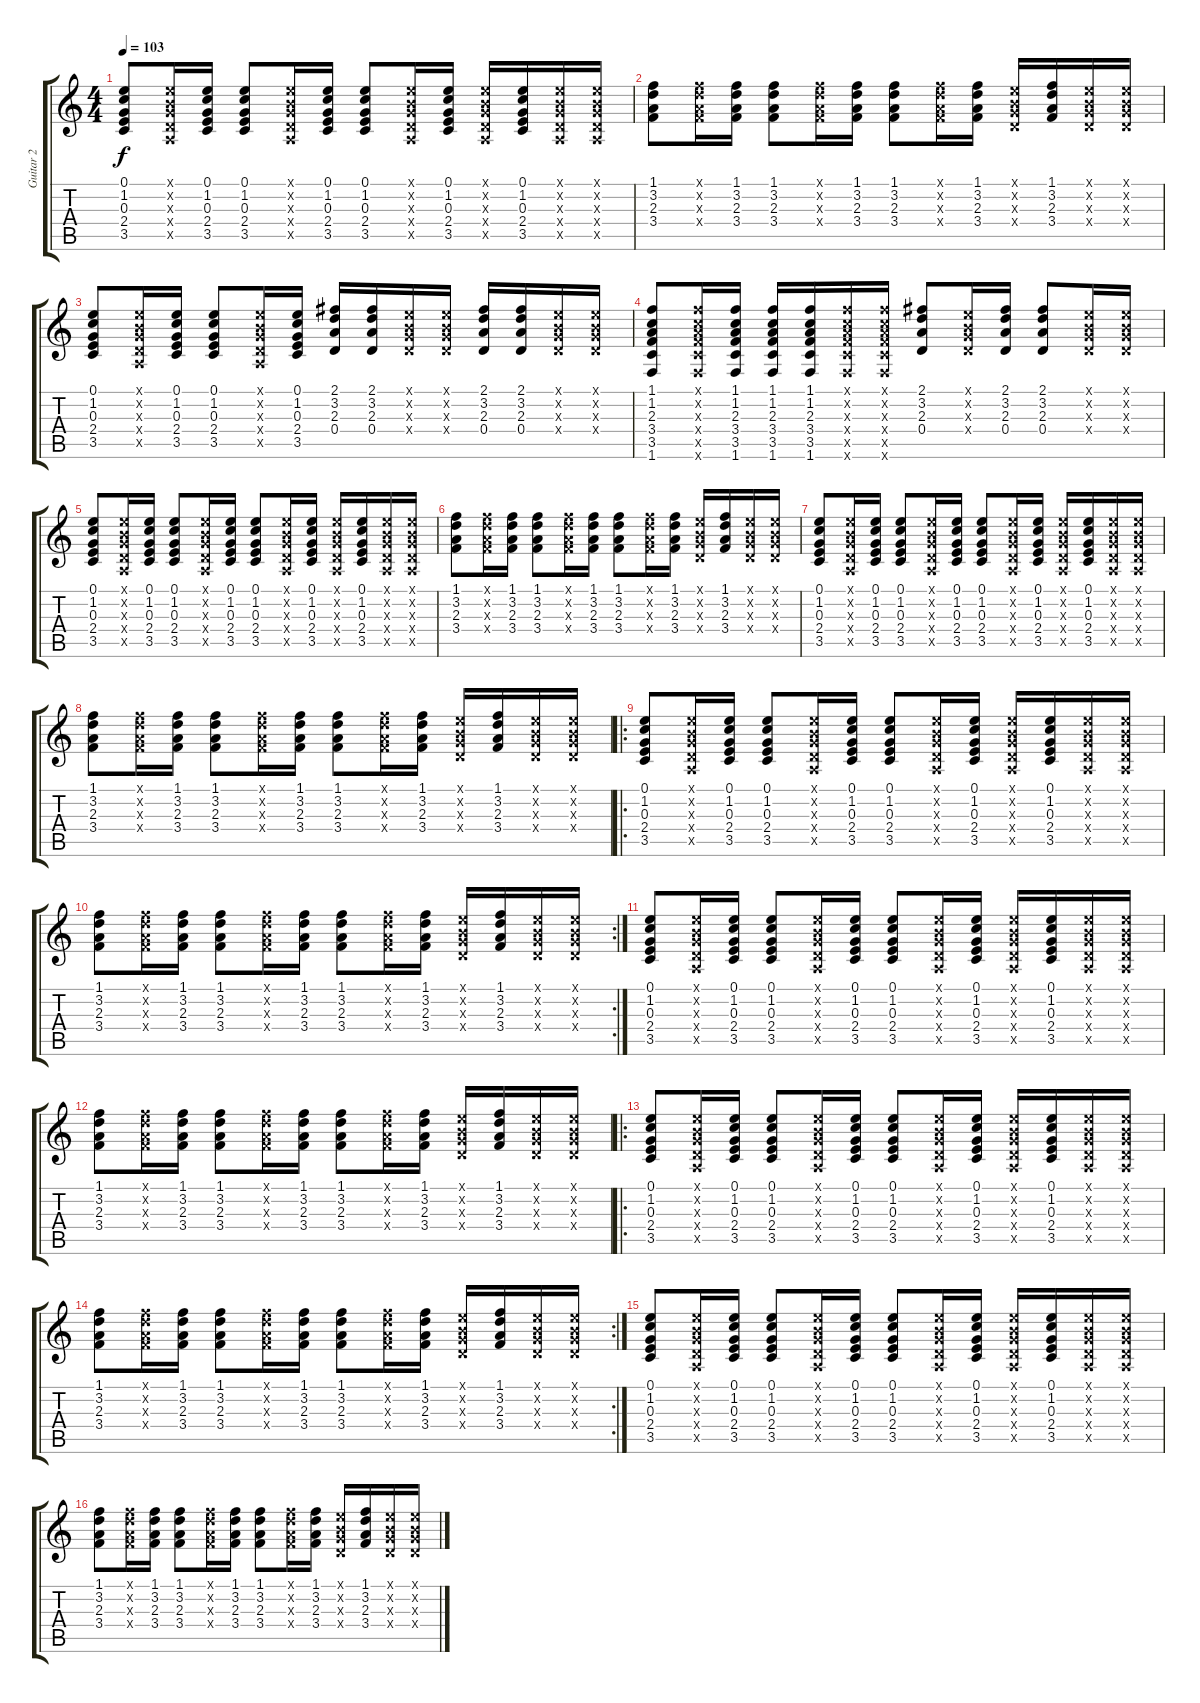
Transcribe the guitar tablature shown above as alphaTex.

\track ("Guitar 2" "Guitar 2") {instrument acousticguitarsteel}
\staff {score tabs}
\tuning (E4 B3 G3 D3 A2 E2) {hide}
\ts (4 4)
\tempo 103
\clef g2
\ks c
(0.1 1.2 0.3 2.4 3.5).8{dy f} (0.1{x} 0.2{x} 0.3{x} 0.4{x} 0.5{x}).16 (0.1 1.2 0.3 2.4 3.5).16 (0.1 1.2 0.3 2.4 3.5).8 (0.1{x} 0.2{x} 0.3{x} 0.4{x} 0.5{x}).16 (0.1 1.2 0.3 2.4 3.5).16 (0.1 1.2 0.3 2.4 3.5).8 (0.1{x} 0.2{x} 0.3{x} 0.4{x} 0.5{x}).16 (0.1 1.2 0.3 2.4 3.5).16 (0.1{x} 0.2{x} 0.3{x} 0.4{x} 0.5{x}).16 (0.1 1.2 0.3 2.4 3.5).16 (0.1{x} 0.2{x} 0.3{x} 0.4{x} 0.5{x}).16 (0.1{x} 0.2{x} 0.3{x} 0.4{x} 0.5{x}).16 |
(1.1 3.2 2.3 3.4).8 (1.1{x} 3.2{x} 2.3{x} 3.4{x}).16 (1.1 3.2 2.3 3.4).16 (1.1 3.2 2.3 3.4).8 (1.1{x} 3.2{x} 2.3{x} 3.4{x}).16 (1.1 3.2 2.3 3.4).16 (1.1 3.2 2.3 3.4).8 (1.1{x} 3.2{x} 2.3{x} 3.4{x}).16 (1.1 3.2 2.3 3.4).16 (0.1{x} 0.2{x} 0.3{x} 0.4{x}).16 (1.1 3.2 2.3 3.4).16 (0.1{x} 0.2{x} 0.3{x} 0.4{x}).16 (0.1{x} 0.2{x} 0.3{x} 0.4{x}).16 |
(0.1 1.2 0.3 2.4 3.5).8 (0.1{x} 0.2{x} 0.3{x} 0.4{x} 0.5{x}).16 (0.1 1.2 0.3 2.4 3.5).16 (0.1 1.2 0.3 2.4 3.5).8 (0.1{x} 0.2{x} 0.3{x} 0.4{x} 0.5{x}).16 (0.1 1.2 0.3 2.4 3.5).16 (2.1 3.2 2.3 0.4).16 (2.1 3.2 2.3 0.4).16 (0.1{x} 0.2{x} 0.3{x} 0.4{x}).16 (0.1{x} 0.2{x} 0.3{x} 0.4{x}).16 (2.1 3.2 2.3 0.4).16 (2.1 3.2 2.3 0.4).16 (0.1{x} 0.2{x} 0.3{x} 0.4{x}).16 (0.1{x} 0.2{x} 0.3{x} 0.4{x}).16 |
(1.1 1.2 2.3 3.4 3.5 1.6).8 (1.1{x} 1.2{x} 2.3{x} 3.4{x} 3.5{x} 1.6{x}).16 (1.1 1.2 2.3 3.4 3.5 1.6).16 (1.1 1.2 2.3 3.4 3.5 1.6).16 (1.1 1.2 2.3 3.4 3.5 1.6).16 (1.1{x} 1.2{x} 2.3{x} 3.4{x} 3.5{x} 1.6{x}).16 (1.1{x} 1.2{x} 2.3{x} 3.4{x} 3.5{x} 1.6{x}).16 (2.1 3.2 2.3 0.4).8 (0.1{x} 0.2{x} 0.3{x} 0.4{x}).16 (2.1 3.2 2.3 0.4).16 (2.1 3.2 2.3 0.4).8 (0.1{x} 0.2{x} 0.3{x} 0.4{x}).16 (0.1{x} 0.2{x} 0.3{x} 0.4{x}).16 |
(0.1 1.2 0.3 2.4 3.5).8 (0.1{x} 0.2{x} 0.3{x} 0.4{x} 0.5{x}).16 (0.1 1.2 0.3 2.4 3.5).16 (0.1 1.2 0.3 2.4 3.5).8 (0.1{x} 0.2{x} 0.3{x} 0.4{x} 0.5{x}).16 (0.1 1.2 0.3 2.4 3.5).16 (0.1 1.2 0.3 2.4 3.5).8 (0.1{x} 0.2{x} 0.3{x} 0.4{x} 0.5{x}).16 (0.1 1.2 0.3 2.4 3.5).16 (0.1{x} 0.2{x} 0.3{x} 0.4{x} 0.5{x}).16 (0.1 1.2 0.3 2.4 3.5).16 (0.1{x} 0.2{x} 0.3{x} 0.4{x} 0.5{x}).16 (0.1{x} 0.2{x} 0.3{x} 0.4{x} 0.5{x}).16 |
(1.1 3.2 2.3 3.4).8 (1.1{x} 3.2{x} 2.3{x} 3.4{x}).16 (1.1 3.2 2.3 3.4).16 (1.1 3.2 2.3 3.4).8 (1.1{x} 3.2{x} 2.3{x} 3.4{x}).16 (1.1 3.2 2.3 3.4).16 (1.1 3.2 2.3 3.4).8 (1.1{x} 3.2{x} 2.3{x} 3.4{x}).16 (1.1 3.2 2.3 3.4).16 (0.1{x} 0.2{x} 0.3{x} 0.4{x}).16 (1.1 3.2 2.3 3.4).16 (0.1{x} 0.2{x} 0.3{x} 0.4{x}).16 (0.1{x} 0.2{x} 0.3{x} 0.4{x}).16 |
(0.1 1.2 0.3 2.4 3.5).8 (0.1{x} 0.2{x} 0.3{x} 0.4{x} 0.5{x}).16 (0.1 1.2 0.3 2.4 3.5).16 (0.1 1.2 0.3 2.4 3.5).8 (0.1{x} 0.2{x} 0.3{x} 0.4{x} 0.5{x}).16 (0.1 1.2 0.3 2.4 3.5).16 (0.1 1.2 0.3 2.4 3.5).8 (0.1{x} 0.2{x} 0.3{x} 0.4{x} 0.5{x}).16 (0.1 1.2 0.3 2.4 3.5).16 (0.1{x} 0.2{x} 0.3{x} 0.4{x} 0.5{x}).16 (0.1 1.2 0.3 2.4 3.5).16 (0.1{x} 0.2{x} 0.3{x} 0.4{x} 0.5{x}).16 (0.1{x} 0.2{x} 0.3{x} 0.4{x} 0.5{x}).16 |
(1.1 3.2 2.3 3.4).8 (1.1{x} 3.2{x} 2.3{x} 3.4{x}).16 (1.1 3.2 2.3 3.4).16 (1.1 3.2 2.3 3.4).8 (1.1{x} 3.2{x} 2.3{x} 3.4{x}).16 (1.1 3.2 2.3 3.4).16 (1.1 3.2 2.3 3.4).8 (1.1{x} 3.2{x} 2.3{x} 3.4{x}).16 (1.1 3.2 2.3 3.4).16 (0.1{x} 0.2{x} 0.3{x} 0.4{x}).16 (1.1 3.2 2.3 3.4).16 (0.1{x} 0.2{x} 0.3{x} 0.4{x}).16 (0.1{x} 0.2{x} 0.3{x} 0.4{x}).16 |
\ro
(0.1 1.2 0.3 2.4 3.5).8 (0.1{x} 0.2{x} 0.3{x} 0.4{x} 0.5{x}).16 (0.1 1.2 0.3 2.4 3.5).16 (0.1 1.2 0.3 2.4 3.5).8 (0.1{x} 0.2{x} 0.3{x} 0.4{x} 0.5{x}).16 (0.1 1.2 0.3 2.4 3.5).16 (0.1 1.2 0.3 2.4 3.5).8 (0.1{x} 0.2{x} 0.3{x} 0.4{x} 0.5{x}).16 (0.1 1.2 0.3 2.4 3.5).16 (0.1{x} 0.2{x} 0.3{x} 0.4{x} 0.5{x}).16 (0.1 1.2 0.3 2.4 3.5).16 (0.1{x} 0.2{x} 0.3{x} 0.4{x} 0.5{x}).16 (0.1{x} 0.2{x} 0.3{x} 0.4{x} 0.5{x}).16 |
\rc 2
(1.1 3.2 2.3 3.4).8 (1.1{x} 3.2{x} 2.3{x} 3.4{x}).16 (1.1 3.2 2.3 3.4).16 (1.1 3.2 2.3 3.4).8 (1.1{x} 3.2{x} 2.3{x} 3.4{x}).16 (1.1 3.2 2.3 3.4).16 (1.1 3.2 2.3 3.4).8 (1.1{x} 3.2{x} 2.3{x} 3.4{x}).16 (1.1 3.2 2.3 3.4).16 (0.1{x} 0.2{x} 0.3{x} 0.4{x}).16 (1.1 3.2 2.3 3.4).16 (0.1{x} 0.2{x} 0.3{x} 0.4{x}).16 (0.1{x} 0.2{x} 0.3{x} 0.4{x}).16 |
(0.1 1.2 0.3 2.4 3.5).8 (0.1{x} 0.2{x} 0.3{x} 0.4{x} 0.5{x}).16 (0.1 1.2 0.3 2.4 3.5).16 (0.1 1.2 0.3 2.4 3.5).8 (0.1{x} 0.2{x} 0.3{x} 0.4{x} 0.5{x}).16 (0.1 1.2 0.3 2.4 3.5).16 (0.1 1.2 0.3 2.4 3.5).8 (0.1{x} 0.2{x} 0.3{x} 0.4{x} 0.5{x}).16 (0.1 1.2 0.3 2.4 3.5).16 (0.1{x} 0.2{x} 0.3{x} 0.4{x} 0.5{x}).16 (0.1 1.2 0.3 2.4 3.5).16 (0.1{x} 0.2{x} 0.3{x} 0.4{x} 0.5{x}).16 (0.1{x} 0.2{x} 0.3{x} 0.4{x} 0.5{x}).16 |
(1.1 3.2 2.3 3.4).8 (1.1{x} 3.2{x} 2.3{x} 3.4{x}).16 (1.1 3.2 2.3 3.4).16 (1.1 3.2 2.3 3.4).8 (1.1{x} 3.2{x} 2.3{x} 3.4{x}).16 (1.1 3.2 2.3 3.4).16 (1.1 3.2 2.3 3.4).8 (1.1{x} 3.2{x} 2.3{x} 3.4{x}).16 (1.1 3.2 2.3 3.4).16 (0.1{x} 0.2{x} 0.3{x} 0.4{x}).16 (1.1 3.2 2.3 3.4).16 (0.1{x} 0.2{x} 0.3{x} 0.4{x}).16 (0.1{x} 0.2{x} 0.3{x} 0.4{x}).16 |
\ro
(0.1 1.2 0.3 2.4 3.5).8 (0.1{x} 0.2{x} 0.3{x} 0.4{x} 0.5{x}).16 (0.1 1.2 0.3 2.4 3.5).16 (0.1 1.2 0.3 2.4 3.5).8 (0.1{x} 0.2{x} 0.3{x} 0.4{x} 0.5{x}).16 (0.1 1.2 0.3 2.4 3.5).16 (0.1 1.2 0.3 2.4 3.5).8 (0.1{x} 0.2{x} 0.3{x} 0.4{x} 0.5{x}).16 (0.1 1.2 0.3 2.4 3.5).16 (0.1{x} 0.2{x} 0.3{x} 0.4{x} 0.5{x}).16 (0.1 1.2 0.3 2.4 3.5).16 (0.1{x} 0.2{x} 0.3{x} 0.4{x} 0.5{x}).16 (0.1{x} 0.2{x} 0.3{x} 0.4{x} 0.5{x}).16 |
\rc 2
(1.1 3.2 2.3 3.4).8 (1.1{x} 3.2{x} 2.3{x} 3.4{x}).16 (1.1 3.2 2.3 3.4).16 (1.1 3.2 2.3 3.4).8 (1.1{x} 3.2{x} 2.3{x} 3.4{x}).16 (1.1 3.2 2.3 3.4).16 (1.1 3.2 2.3 3.4).8 (1.1{x} 3.2{x} 2.3{x} 3.4{x}).16 (1.1 3.2 2.3 3.4).16 (0.1{x} 0.2{x} 0.3{x} 0.4{x}).16 (1.1 3.2 2.3 3.4).16 (0.1{x} 0.2{x} 0.3{x} 0.4{x}).16 (0.1{x} 0.2{x} 0.3{x} 0.4{x}).16 |
(0.1 1.2 0.3 2.4 3.5).8 (0.1{x} 0.2{x} 0.3{x} 0.4{x} 0.5{x}).16 (0.1 1.2 0.3 2.4 3.5).16 (0.1 1.2 0.3 2.4 3.5).8 (0.1{x} 0.2{x} 0.3{x} 0.4{x} 0.5{x}).16 (0.1 1.2 0.3 2.4 3.5).16 (0.1 1.2 0.3 2.4 3.5).8 (0.1{x} 0.2{x} 0.3{x} 0.4{x} 0.5{x}).16 (0.1 1.2 0.3 2.4 3.5).16 (0.1{x} 0.2{x} 0.3{x} 0.4{x} 0.5{x}).16 (0.1 1.2 0.3 2.4 3.5).16 (0.1{x} 0.2{x} 0.3{x} 0.4{x} 0.5{x}).16 (0.1{x} 0.2{x} 0.3{x} 0.4{x} 0.5{x}).16 |
(1.1 3.2 2.3 3.4).8 (1.1{x} 3.2{x} 2.3{x} 3.4{x}).16 (1.1 3.2 2.3 3.4).16 (1.1 3.2 2.3 3.4).8 (1.1{x} 3.2{x} 2.3{x} 3.4{x}).16 (1.1 3.2 2.3 3.4).16 (1.1 3.2 2.3 3.4).8 (1.1{x} 3.2{x} 2.3{x} 3.4{x}).16 (1.1 3.2 2.3 3.4).16 (0.1{x} 0.2{x} 0.3{x} 0.4{x}).16 (1.1 3.2 2.3 3.4).16 (0.1{x} 0.2{x} 0.3{x} 0.4{x}).16 (0.1{x} 0.2{x} 0.3{x} 0.4{x}).16
